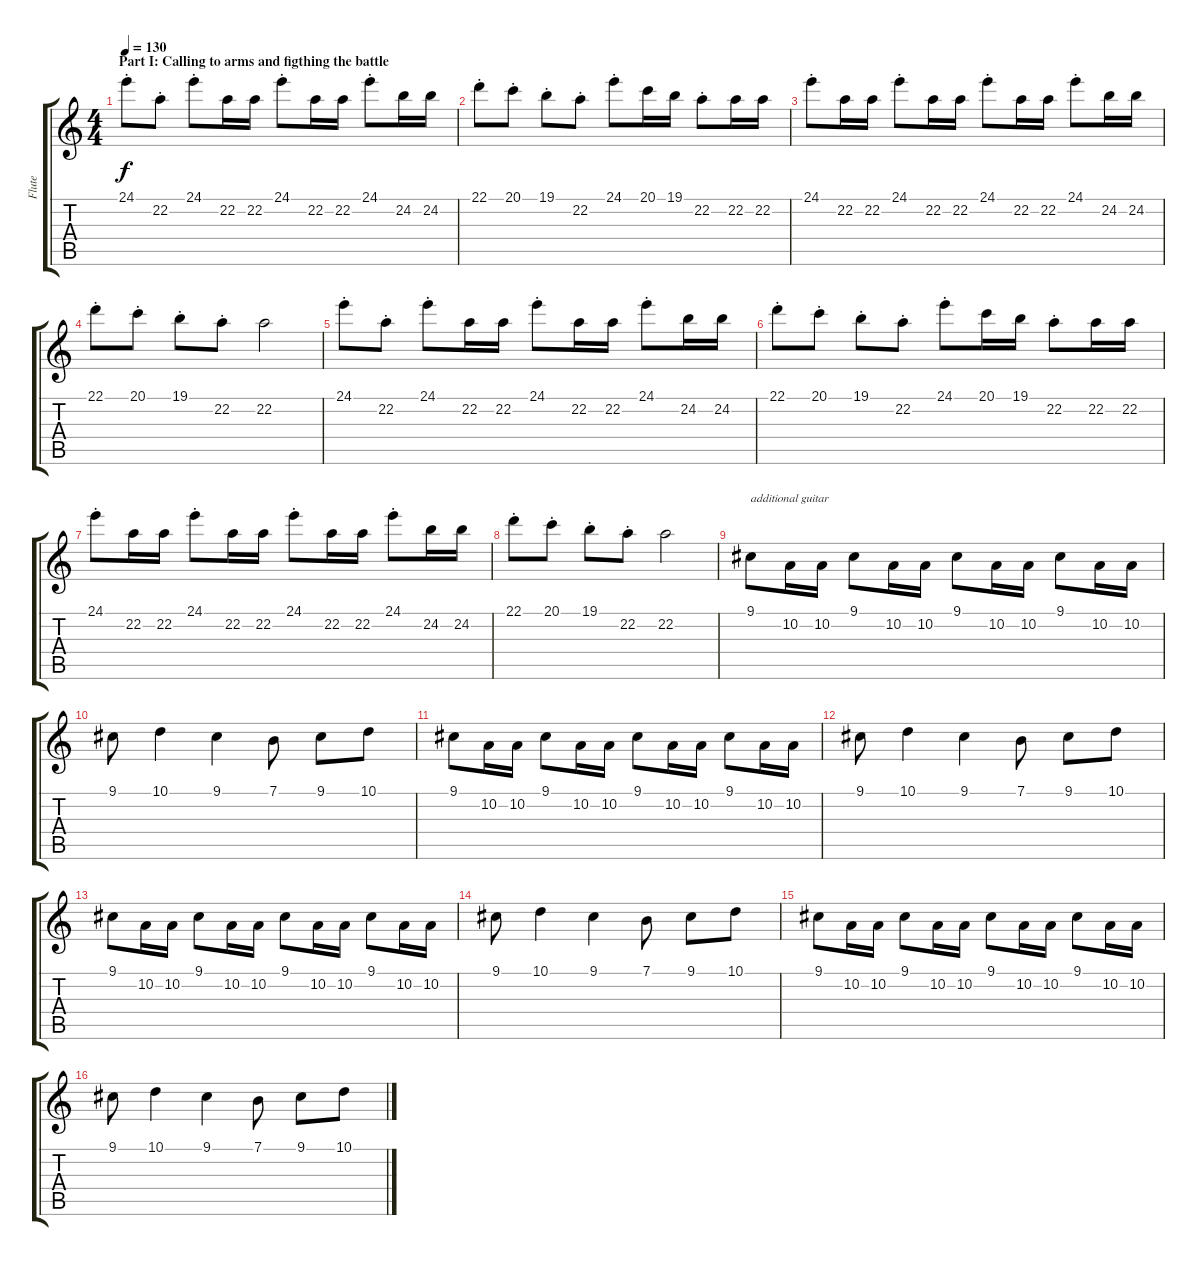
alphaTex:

\track ("Flute" "Flute") {instrument flute}
\staff {score tabs}
\tuning (E4 B3 G3 D3 A2 E2) {hide}
\ts (4 4)
\section ("" "Part I: Calling to arms and figthing the battle")
\tempo 130
\clef g2
\ks c
24.1{st}.8{dy f volume 11 balance 6 instrument flute} 22.2{st}.8 24.1{st}.8 22.2.16 22.2.16 24.1{st}.8 22.2.16 22.2.16 24.1{st}.8 24.2.16 24.2.16 |
22.1{st}.8 20.1{st}.8 19.1{st}.8 22.2{st}.8 24.1{st}.8 20.1.16 19.1.16 22.2{st}.8 22.2.16 22.2.16 |
24.1{st}.8 22.2.16 22.2.16 24.1{st}.8 22.2.16 22.2.16 24.1{st}.8 22.2.16 22.2.16 24.1{st}.8 24.2.16 24.2.16 |
22.1{st}.8 20.1{st}.8 19.1{st}.8 22.2{st}.8 22.2.2 |
24.1{st}.8{volume 11 balance 6 instrument flute} 22.2{st}.8 24.1{st}.8 22.2.16 22.2.16 24.1{st}.8 22.2.16 22.2.16 24.1{st}.8 24.2.16 24.2.16 |
22.1{st}.8 20.1{st}.8 19.1{st}.8 22.2{st}.8 24.1{st}.8 20.1.16 19.1.16 22.2{st}.8 22.2.16 22.2.16 |
24.1{st}.8 22.2.16 22.2.16 24.1{st}.8 22.2.16 22.2.16 24.1{st}.8 22.2.16 22.2.16 24.1{st}.8 24.2.16 24.2.16 |
22.1{st}.8 20.1{st}.8 19.1{st}.8 22.2{st}.8 22.2.2 |
9.1.8{txt "additional guitar" volume 11 balance 0 instrument distortionguitar} 10.2.16 10.2.16 9.1.8{volume 11 balance 0 instrument distortionguitar} 10.2.16 10.2.16 9.1.8{volume 11 balance 0 instrument distortionguitar} 10.2.16 10.2.16 9.1.8{volume 11 balance 0 instrument distortionguitar} 10.2.16 10.2.16 |
9.1.8 10.1.4 9.1.4 7.1.8 9.1.8 10.1.8 |
9.1.8{volume 11 balance 0 instrument distortionguitar} 10.2.16 10.2.16 9.1.8{volume 11 balance 0 instrument distortionguitar} 10.2.16 10.2.16 9.1.8{volume 11 balance 0 instrument distortionguitar} 10.2.16 10.2.16 9.1.8{volume 11 balance 0 instrument distortionguitar} 10.2.16 10.2.16 |
9.1.8 10.1.4 9.1.4 7.1.8 9.1.8 10.1.8 |
9.1.8{volume 11 balance 0 instrument distortionguitar} 10.2.16 10.2.16 9.1.8{volume 11 balance 0 instrument distortionguitar} 10.2.16 10.2.16 9.1.8{volume 11 balance 0 instrument distortionguitar} 10.2.16 10.2.16 9.1.8{volume 11 balance 0 instrument distortionguitar} 10.2.16 10.2.16 |
9.1.8 10.1.4 9.1.4 7.1.8 9.1.8 10.1.8 |
9.1.8{volume 11 balance 0 instrument distortionguitar} 10.2.16 10.2.16 9.1.8{volume 11 balance 0 instrument distortionguitar} 10.2.16 10.2.16 9.1.8{volume 11 balance 0 instrument distortionguitar} 10.2.16 10.2.16 9.1.8{volume 11 balance 0 instrument distortionguitar} 10.2.16 10.2.16 |
9.1.8 10.1.4 9.1.4 7.1.8 9.1.8 10.1.8
